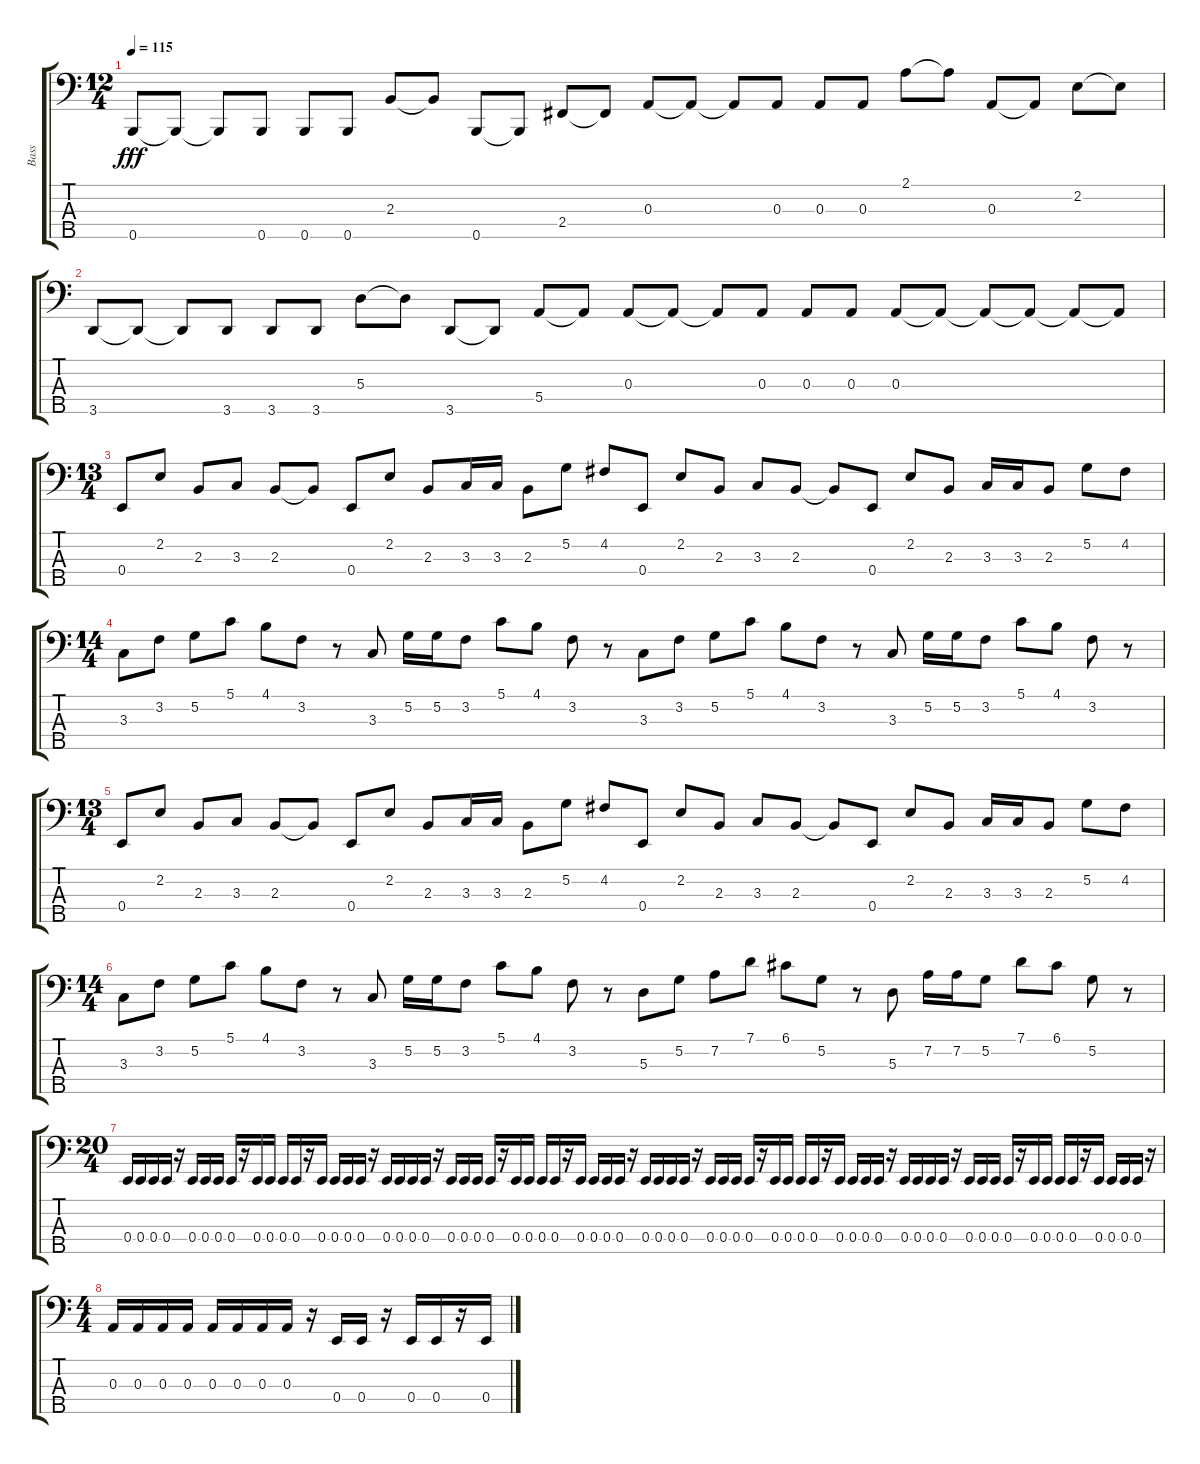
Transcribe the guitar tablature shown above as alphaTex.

\track ("Bass" "Bass") {instrument electricbassfinger}
\staff {score tabs}
\tuning (G2 D2 A1 E1 B0) {hide}
\ts (12 4)
\tempo 115
\clef f4
\ks c
0.5.8{dy fff} 0.5{t}.8 0.5{t}.8 0.5.8 0.5.8 0.5.8 2.3.8 2.3{t}.8 0.5.8 0.5{t}.8 2.4.8 2.4{t}.8 0.3.8 0.3{t}.8 0.3{t}.8 0.3.8 0.3.8 0.3.8 2.1.8 2.1{t}.8 0.3.8 0.3{t}.8 2.2.8 2.2{t}.8 |
3.5.8 3.5{t}.8 3.5{t}.8 3.5.8 3.5.8 3.5.8 5.3.8 5.3{t}.8 3.5.8 3.5{t}.8 5.4.8 5.4{t}.8 0.3.8 0.3{t}.8 0.3{t}.8 0.3.8 0.3.8 0.3.8 0.3.8 0.3{t}.8 0.3{t}.8 0.3{t}.8 0.3{t}.8 0.3{t}.8 |
\ts (13 4)
0.4.8 2.2.8 2.3.8 3.3.8 2.3.8 2.3{t}.8 0.4.8 2.2.8 2.3.8 3.3.16 3.3.16 2.3.8 5.2.8 4.2.8 0.4.8 2.2.8 2.3.8 3.3.8 2.3.8 2.3{t}.8 0.4.8 2.2.8 2.3.8 3.3.16 3.3.16 2.3.8 5.2.8 4.2.8 |
\ts (14 4)
3.3.8 3.2.8 5.2.8 5.1.8 4.1.8 3.2.8 r.8 3.3.8 5.2.16 5.2.16 3.2.8 5.1.8 4.1.8 3.2.8 r.8 3.3.8 3.2.8 5.2.8 5.1.8 4.1.8 3.2.8 r.8 3.3.8 5.2.16 5.2.16 3.2.8 5.1.8 4.1.8 3.2.8 r.8 |
\ts (13 4)
0.4.8 2.2.8 2.3.8 3.3.8 2.3.8 2.3{t}.8 0.4.8 2.2.8 2.3.8 3.3.16 3.3.16 2.3.8 5.2.8 4.2.8 0.4.8 2.2.8 2.3.8 3.3.8 2.3.8 2.3{t}.8 0.4.8 2.2.8 2.3.8 3.3.16 3.3.16 2.3.8 5.2.8 4.2.8 |
\ts (14 4)
3.3.8 3.2.8 5.2.8 5.1.8 4.1.8 3.2.8 r.8 3.3.8 5.2.16 5.2.16 3.2.8 5.1.8 4.1.8 3.2.8 r.8 5.3.8 5.2.8 7.2.8 7.1.8 6.1.8 5.2.8 r.8 5.3.8 7.2.16 7.2.16 5.2.8 7.1.8 6.1.8 5.2.8 r.8 |
\ts (20 4)
0.4.16 0.4.16 0.4.16 0.4.16 r.16 0.4.16 0.4.16 0.4.16 0.4.16 r.16 0.4.16 0.4.16 0.4.16 0.4.16 r.16 0.4.16 0.4.16 0.4.16 0.4.16 r.16 0.4.16 0.4.16 0.4.16 0.4.16 r.16 0.4.16 0.4.16 0.4.16 0.4.16 r.16 0.4.16 0.4.16 0.4.16 0.4.16 r.16 0.4.16 0.4.16 0.4.16 0.4.16 r.16 0.4.16 0.4.16 0.4.16 0.4.16 r.16 0.4.16 0.4.16 0.4.16 0.4.16 r.16 0.4.16 0.4.16 0.4.16 0.4.16 r.16 0.4.16 0.4.16 0.4.16 0.4.16 r.16 0.4.16 0.4.16 0.4.16 0.4.16 r.16 0.4.16 0.4.16 0.4.16 0.4.16 r.16 0.4.16 0.4.16 0.4.16 0.4.16 r.16 0.4.16 0.4.16 0.4.16 0.4.16 r.16 |
\ts (4 4)
0.3.16 0.3.16 0.3.16 0.3.16 0.3.16 0.3.16 0.3.16 0.3.16 r.16 0.4.16 0.4.16 r.16 0.4.16 0.4.16 r.16 0.4.16
